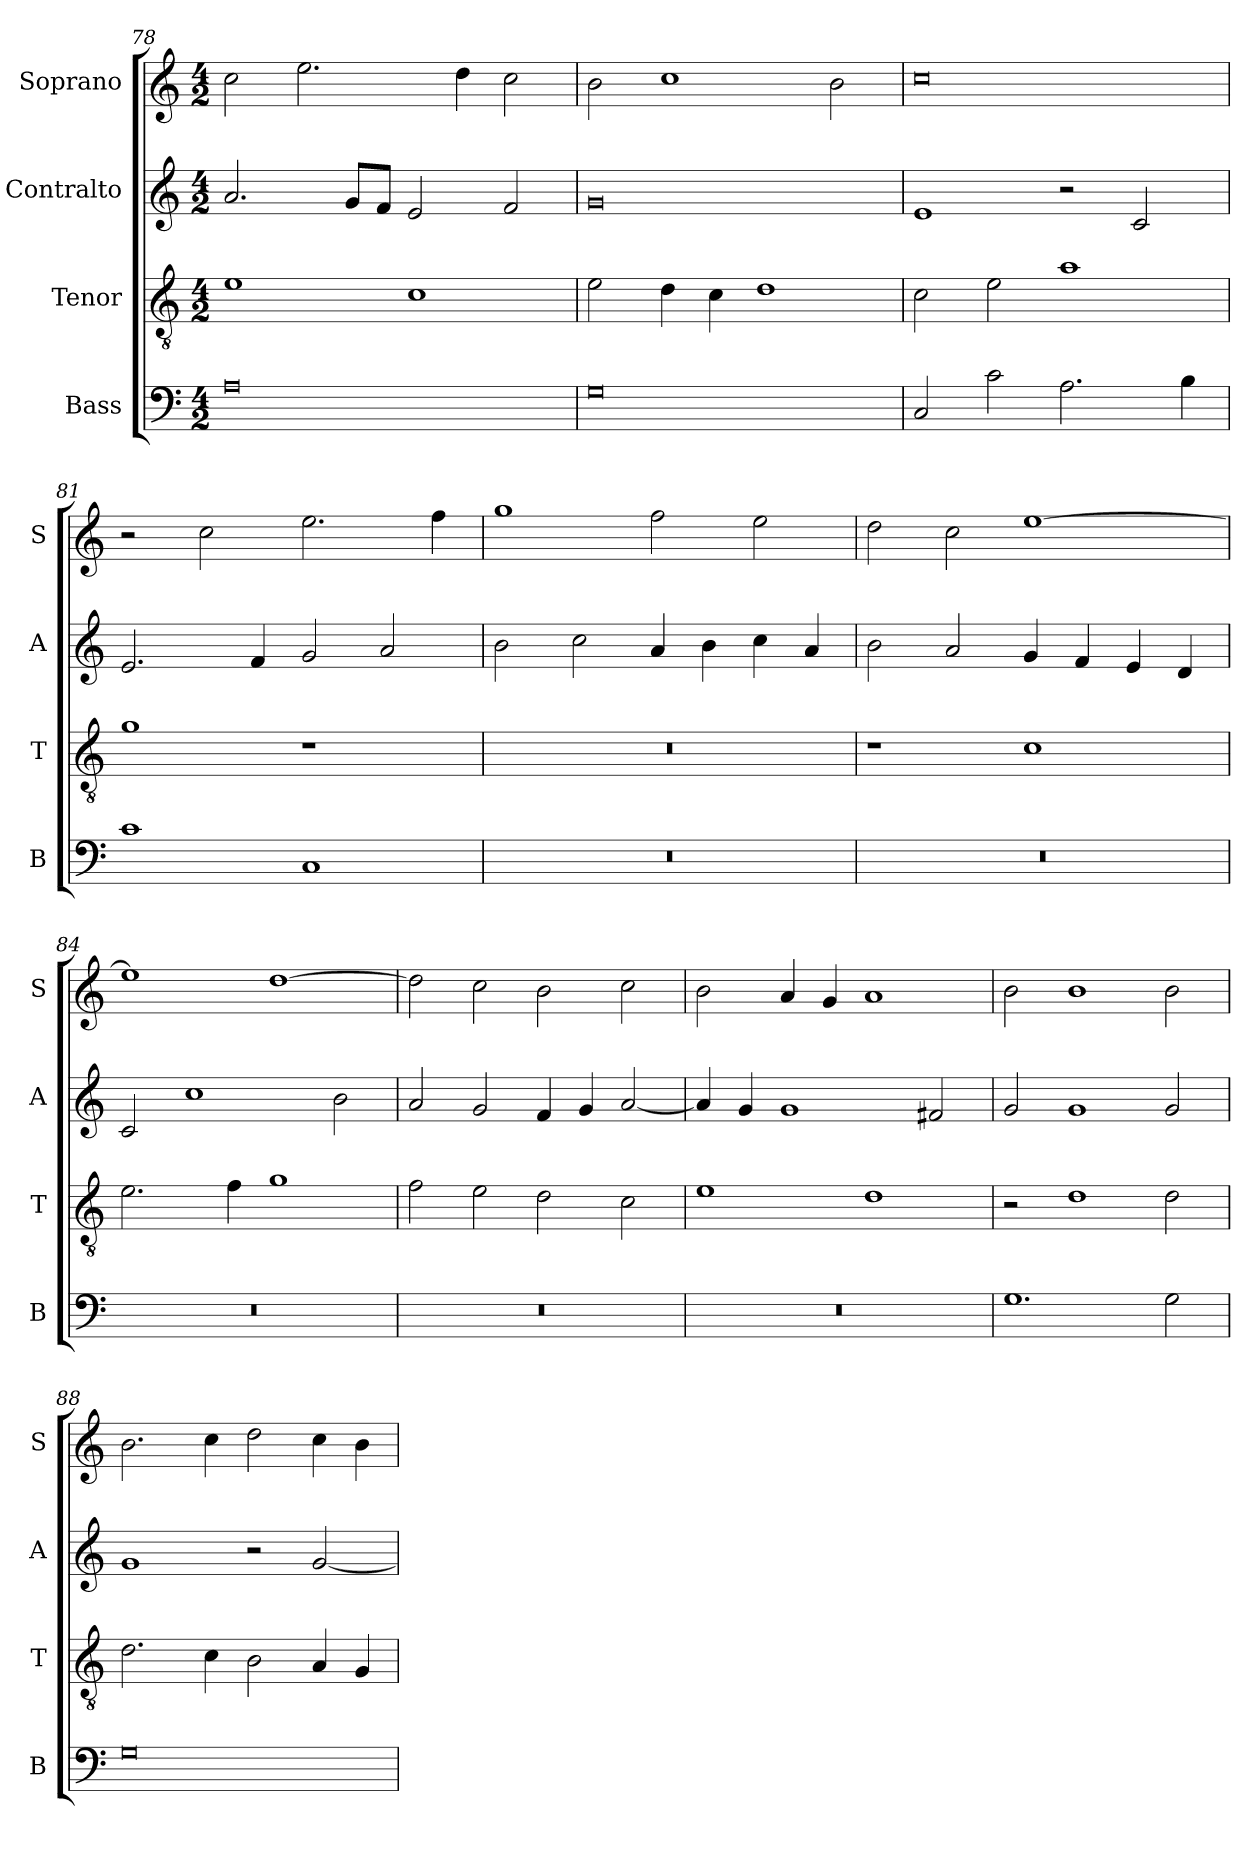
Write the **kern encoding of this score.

**kern	**kern	**kern	**kern
*part4	*part3	*part2	*part1
*staff4	*staff3	*staff2	*staff1
*I"Bass	*I"Tenor	*I"Contralto	*I"Soprano
*I'B	*I'T	*I'A	*I'S
*clefF4	*clefGv2	*clefG2	*clefG2
*k[]	*k[]	*k[]	*k[]
*C:ion	*C:ion	*C:ion	*C:ion
*M4/2	*M4/2	*M4/2	*M4/2
=78	=78	=78	=78
0A	1e	2.a	2cc
.	.	.	2.ee
.	.	8g/L	.
.	.	8f/J	.
.	1c	2e	.
.	.	.	4dd
.	.	2f	2cc
=79	=79	=79	=79
0G	2e	0g	2b
.	4d	.	1cc
.	4c	.	.
.	1d	.	.
.	.	.	2b
=80	=80	=80	=80
2C	2c	1e	0cc
2c	2e	.	.
2.A	1a	2r	.
.	.	2c	.
4B	.	.	.
=81	=81	=81	=81
1c	1g	2.e	2r
.	.	.	2cc
.	.	4f	.
1C	1r	2g	2.ee
.	.	2a	.
.	.	.	4ff
=82	=82	=82	=82
0r	0r	2b	1gg
.	.	2cc	.
.	.	4a	2ff
.	.	4b	.
.	.	4cc	2ee
.	.	4a	.
=83	=83	=83	=83
0r	1r	2b	2dd
.	.	2a	2cc
.	1c	4g	[1ee
.	.	4f	.
.	.	4e	.
.	.	4d	.
=84	=84	=84	=84
0r	2.e	2c	1ee]
.	.	1cc	.
.	4f	.	.
.	1g	.	[1dd
.	.	2b	.
=85	=85	=85	=85
0r	2f	2a	2dd]
.	2e	2g	2cc
.	2d	4f	2b
.	.	4g	.
.	2c	[2a	2cc
=86	=86	=86	=86
0r	1e	4a]	2b
.	.	4g	.
.	.	1g	4a
.	.	.	4g
.	1d	.	1a
.	.	2f#X	.
=87	=87	=87	=87
1.G	2r	2g	2b
.	1d	1g	1b
2G	2d	2g	2b
=88	=88	=88	=88
0G	2.d	1g	2.b
.	4c	.	4cc
.	2B	2r	2dd
.	4A	[2g	4cc
.	4G	.	4b
=	=	=	=
*-	*-	*-	*-
